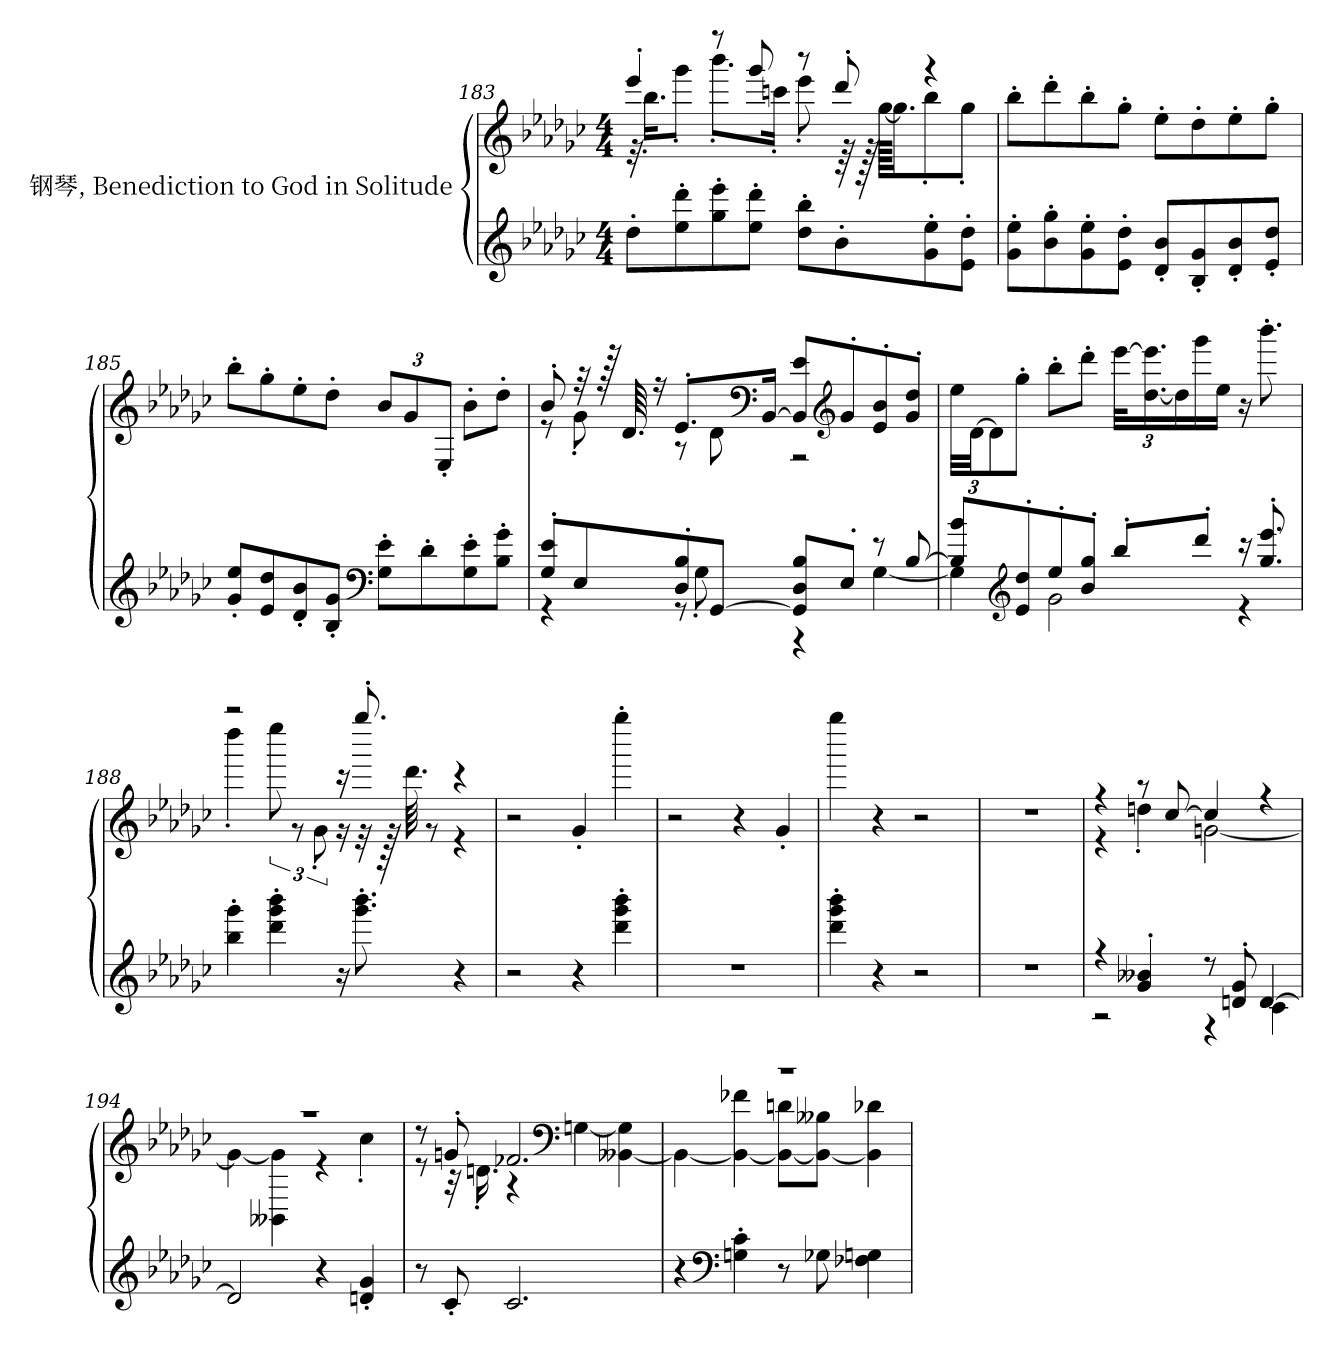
**kern	**kern
*part1	*part1
*staff2	*staff1
*I"钢琴, Benediction to God in Solitude	*
*clefG2	*clefG2
*k[b-e-a-d-g-c-]	*k[b-e-a-d-g-c-]
*M4/4	*M4/4
=183	=183
*	*^
8dd-'\L	4eee-'/	32r
.	.	16.bb-'\KL
8ee-\' 8ddd-\'	.	8ggg-'\J
8gg-\' 8eee-\'	8r	8.bbb-'\L
8ee-\' 8ddd-\'J	8ggg-/	.
.	.	16cccn'\Jk
8dd-\' 8bb-\'L	8r	8eee-'\
8b-'\	8ddd-'/	64r
.	.	128r
.	.	[128gg-\KKKLL
.	.	16.gg-\J]
8g-\' 8ee-\'	4r	8bb-'\
8e-\' 8dd-\'J	.	8gg-'\J
*	*v	*v
=184	=184
8g-\' 8ee-\'L	8bb-'\L
8b-\' 8gg-\'	8ddd-'\
8g-\' 8ee-\'	8bb-'\
8e-\' 8dd-\'J	8gg-'\J
8d-/' 8b-/'L	8ee-'\L
8B-/' 8g-/'	8dd-'\
8d-/' 8b-/'	8ee-'\
8e-/' 8dd-/'J	8gg-'\J
!!LO:LB:g=z
=185	=185
8g-/' 8ee-/'L	8bb-'\L
8e-/ 8dd-/	8gg-'\
8d-/' 8b-/'	8ee-'\
8B-/' 8g-/'J	8dd-'\J
*clefF4	*
*	*Xbrackettup
8G-\' 8e-\'L	12b-/L
.	12g-/
8d-'\	.
.	12E-'/J
8G-\' 8e-\'	8b-'\L
8B-\' 8g-\'J	8dd-'\J
=186	=186
*^	*^
8G-/' 8e-/'L	4r	8b-'/	8r
8E-/	.	32r	8g-'\
.	.	128r	.
.	.	64.d-/	.
.	.	16r	.
8D-/' 8B-/'	8r	8.e-'/L	8r
[8GG-/J	8G-'\	.	8d-\
*	*	*clefF4	*
.	.	[16BB-/Jk	.
8GG-/] 8D-/ 8B-/L	4r	8BB-/] 8e-/L	2r
*	*	*clefG2	*
8E-'/J	.	8g-'/	.
8r	[4G-\	8e-/' 8b-/'	.
[8B-/	.	8g-/' 8dd-/'J	.
*	*	*v	*v
!!LO:LB:g=z
=187	=187	=187
8B-/] 8b-/L	4G-\]	48ee-\LLL
.	.	[48d-\JJ
.	.	12d-\]
*clefG2	*	*
8e-/' 8dd-/'	.	8gg-'\J
8ee-'/	2g-\	8bb-'\L
8b-/' 8gg-/'J	.	8ddd-'\J
8bb-'/L	.	[48eee-\KLL
.	.	[24.dd-\ 24.eee-\]
.	.	24dd-\]
8ddd-'/J	.	16ggg-\
.	.	16ee-\JJ
16r	4r	16r
8.gg-/' 8.eee-/'	.	8.bbb-'\
*v	*v	*
=188	=188
*	*^
4bb-\' 4ggg-\'	2r	4dddd-'\
*	*	*brackettup
4ddd-\' 4ggg-\' 4bbb-\'	.	12eeee-\
.	.	12r
.	.	12g-'\
16r	16r	16r
8.ggg-\' 8.bbb-\'	8.gggg-'/	32r
.	.	128r
.	.	64.ddd-\
.	.	8r
4r	4r	4r
*	*v	*v
=189	=189
2r	2r
4r	4g-'/
4ddd-\' 4ggg-\' 4bbb-\'	4gggg-'\
=190	=190
1r	2r
.	4r
.	4g-'/
=191	=191
4ddd-\' 4ggg-\' 4bbb-\'	4gggg-\
4r	4r
2r	2r
!!LO:PB:g=z
=192	=192
1r	1r
=193	=193
*^	*^
4r	2r	4r	4r
4g-/' 4b--X/'	.	8r	4ddn'\
.	.	[8cc-/	.
8r	4r	4cc-/]	[2gn\
8dn/' 8g-/'	.	.	.
[4d/	4c-\	4r	.
*v	*v	*	*
=194	=194	=194
2d/]	1r	4g\_
.	.	4BB--X\ 4g\]
4r	.	4r
4dn/' 4g-/'	.	4cc-'\
=195	=195	=195
8r	8r	8r
8c-'/	8gn'/	32r
.	.	16.dn'\
2.c-/	2.f-X/	4r
*	*clefF4	*
.	.	[4Gn\
.	.	[4BB--X\ 4G\]
!!LO:LB:g=z	!!
=196	=196	=196
4r	1r	4BB--\_
*clefF4	*	*
4Gn\' 4c-\'	.	4BB--\_ 4f-X\
8r	.	8BB--\_ 8dn\L
8G-X\	.	8BB--\_ 8B--X\J
4F-X\ 4Gn\	.	4BB--\] 4d-X\
*	*v	*v
=	=
*-	*-
